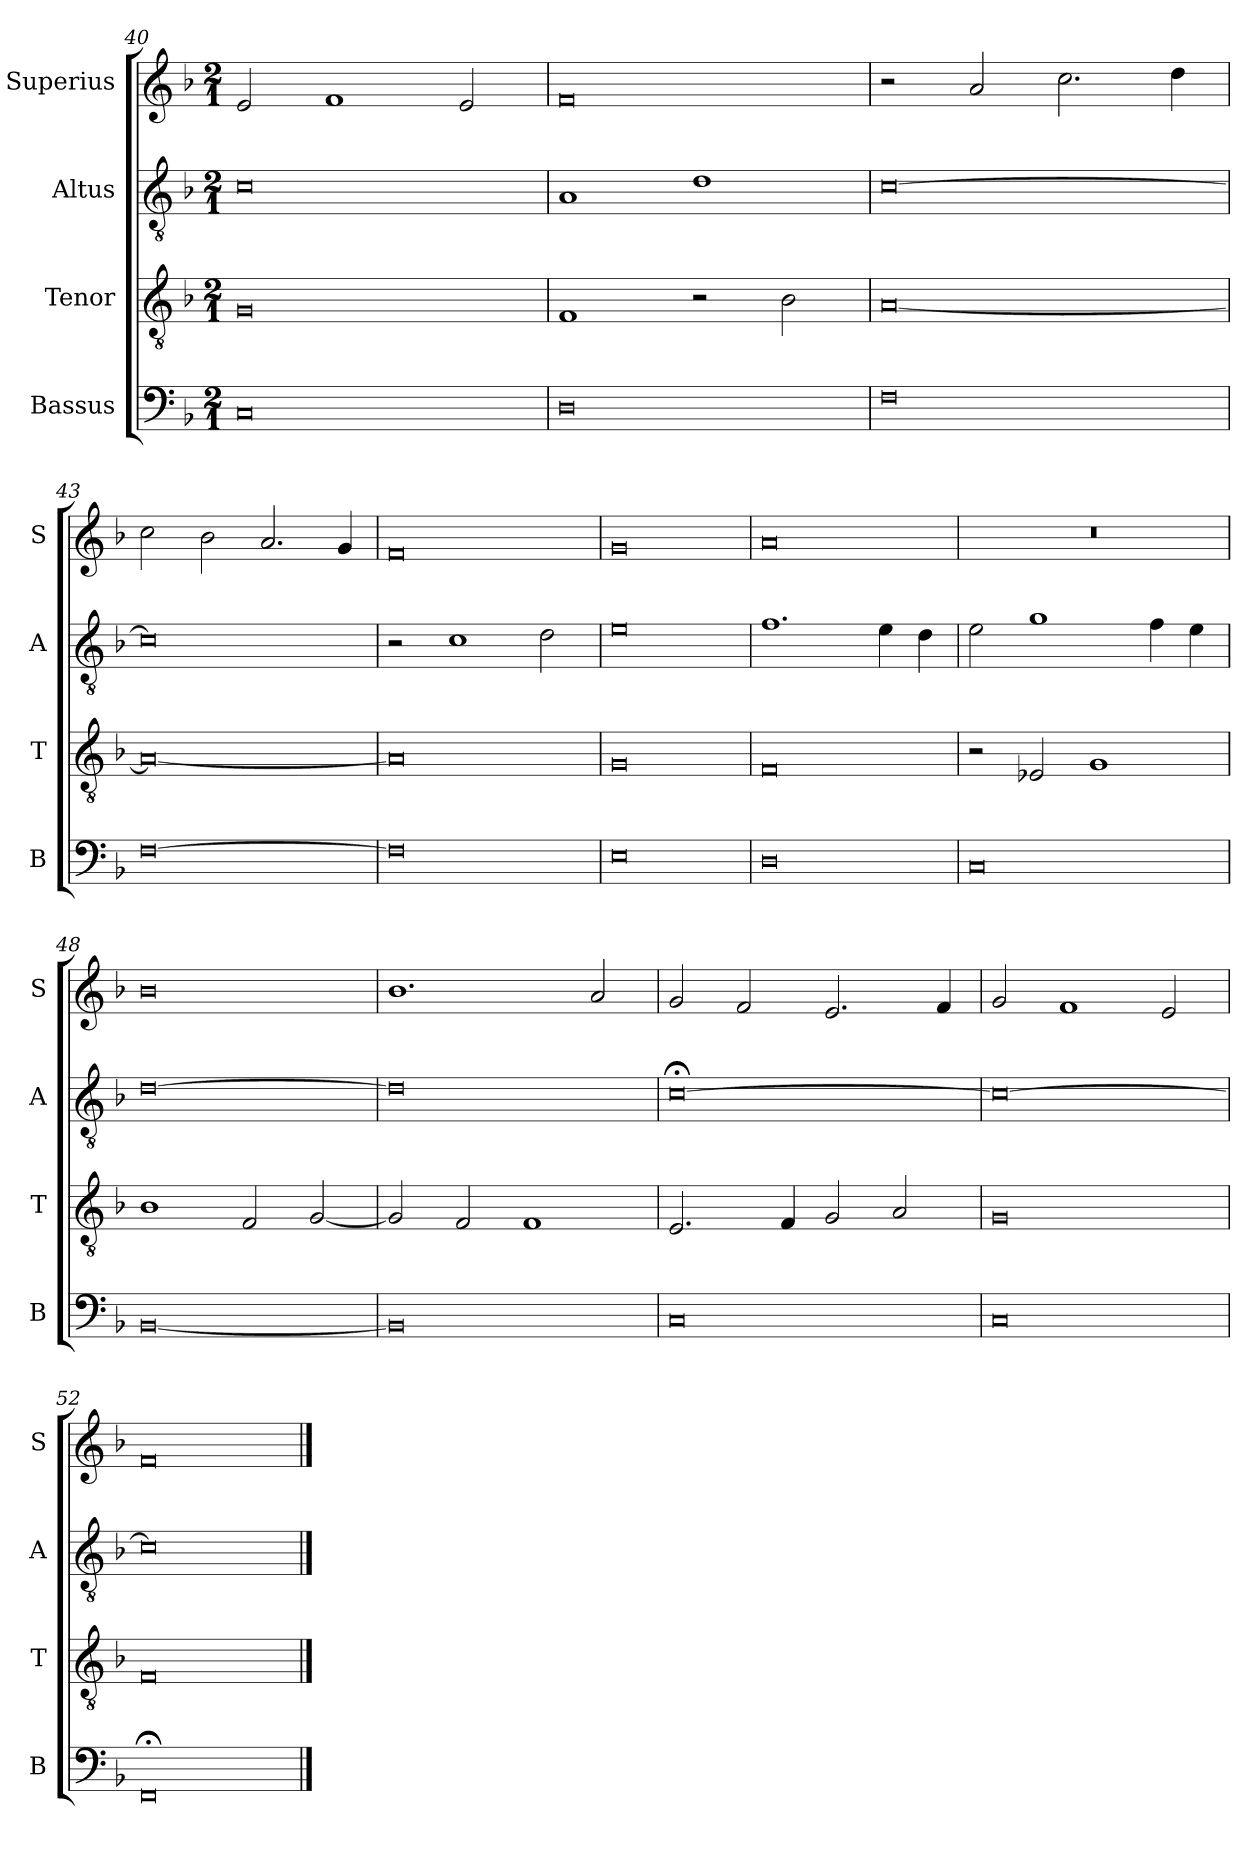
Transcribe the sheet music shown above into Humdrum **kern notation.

**kern	**kern	**kern	**kern
*part4	*part3	*part2	*part1
*staff4	*staff3	*staff2	*staff1
*I"Bassus	*I"Tenor	*I"Altus	*I"Superius
*I'B	*I'T	*I'A	*I'S
*clefF4	*clefGv2	*clefGv2	*clefG2
*k[b-]	*k[b-]	*k[b-]	*k[b-]
*M2/1	*M2/1	*M2/1	*M2/1
=40	=40	=40	=40
0C	0G	0c	2e/
.	.	.	1f
.	.	.	2e/
=41	=41	=41	=41
0D	1F	1A	0f
.	2r	1d	.
.	2B-\	.	.
=42	=42	=42	=42
0F	[0A	[0c	2r
.	.	.	2a/
.	.	.	2.cc\
.	.	.	4dd\
=43	=43	=43	=43
[0F	0A_	0c]	2cc\
.	.	.	2b-\
.	.	.	2.a/
.	.	.	4g/
=44	=44	=44	=44
0F]	0A]	2r	0f
.	.	1c	.
.	.	2d\	.
=45	=45	=45	=45
0E	0G	0e	0g
=46	=46	=46	=46
0D	0F	1.f	0a
.	.	4e\	.
.	.	4d\	.
=47	=47	=47	=47
0C	2r	2e\	0r
.	2E-X/	1g	.
.	1G	.	.
.	.	4f\	.
.	.	4e\	.
=48	=48	=48	=48
[0BB-	1B-	[0d	0b-
.	2F/	.	.
.	[2G/	.	.
=49	=49	=49	=49
0BB-]	2G/]	0d]	1.b-
.	2F/	.	.
.	1F	.	.
.	.	.	2a/
=50	=50	=50	=50
0C	2.E/	[0c;<	2g/
.	.	.	2f/
.	4F/	.	.
.	2G/	.	2.e/
.	2A/	.	.
.	.	.	4f/
=51	=51	=51	=51
0C	0G	0c_	2g/
.	.	.	1f
.	.	.	2e/
=52	=52	=52	=52
0FF;<	0F	0c]	0f
==	==	==	==
*-	*-	*-	*-
